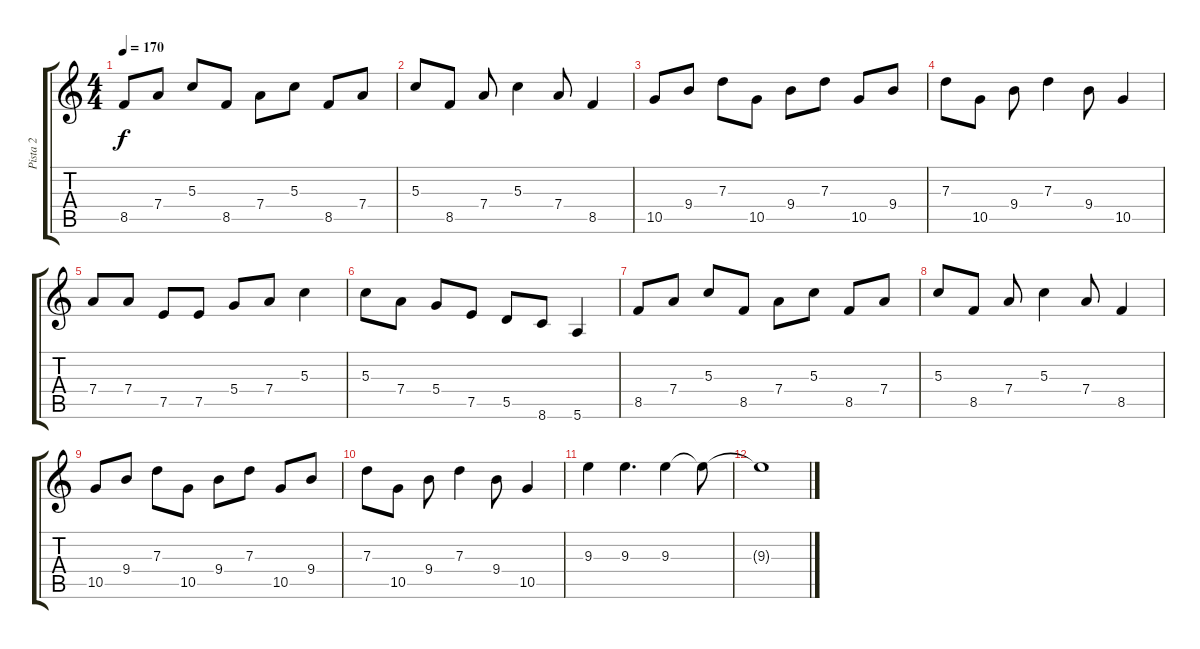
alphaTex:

\track ("Pista 2" "Pista 2") {instrument distortionguitar}
\staff {score tabs}
\tuning (E4 B3 G3 D3 A2 E2) {hide}
\ts (4 4)
\tempo 170
\clef g2
\ks c
8.5.8{dy f} 7.4.8 5.3.8 8.5.8 7.4.8 5.3.8 8.5.8 7.4.8 |
5.3.8 8.5.8 7.4.8 5.3.4 7.4.8 8.5.4 |
10.5.8 9.4.8 7.3.8 10.5.8 9.4.8 7.3.8 10.5.8 9.4.8 |
7.3.8 10.5.8 9.4.8 7.3.4 9.4.8 10.5.4 |
7.4.8 7.4.8 7.5.8 7.5.8 5.4.8 7.4.8 5.3.4 |
5.3.8 7.4.8 5.4.8 7.5.8 5.5.8 8.6.8 5.6.4 |
8.5.8 7.4.8 5.3.8 8.5.8 7.4.8 5.3.8 8.5.8 7.4.8 |
5.3.8 8.5.8 7.4.8 5.3.4 7.4.8 8.5.4 |
10.5.8 9.4.8 7.3.8 10.5.8 9.4.8 7.3.8 10.5.8 9.4.8 |
7.3.8 10.5.8 9.4.8 7.3.4 9.4.8 10.5.4 |
9.3.4 9.3.4{d} 9.3.4 9.3{t}.8 |
9.3{t}.1
